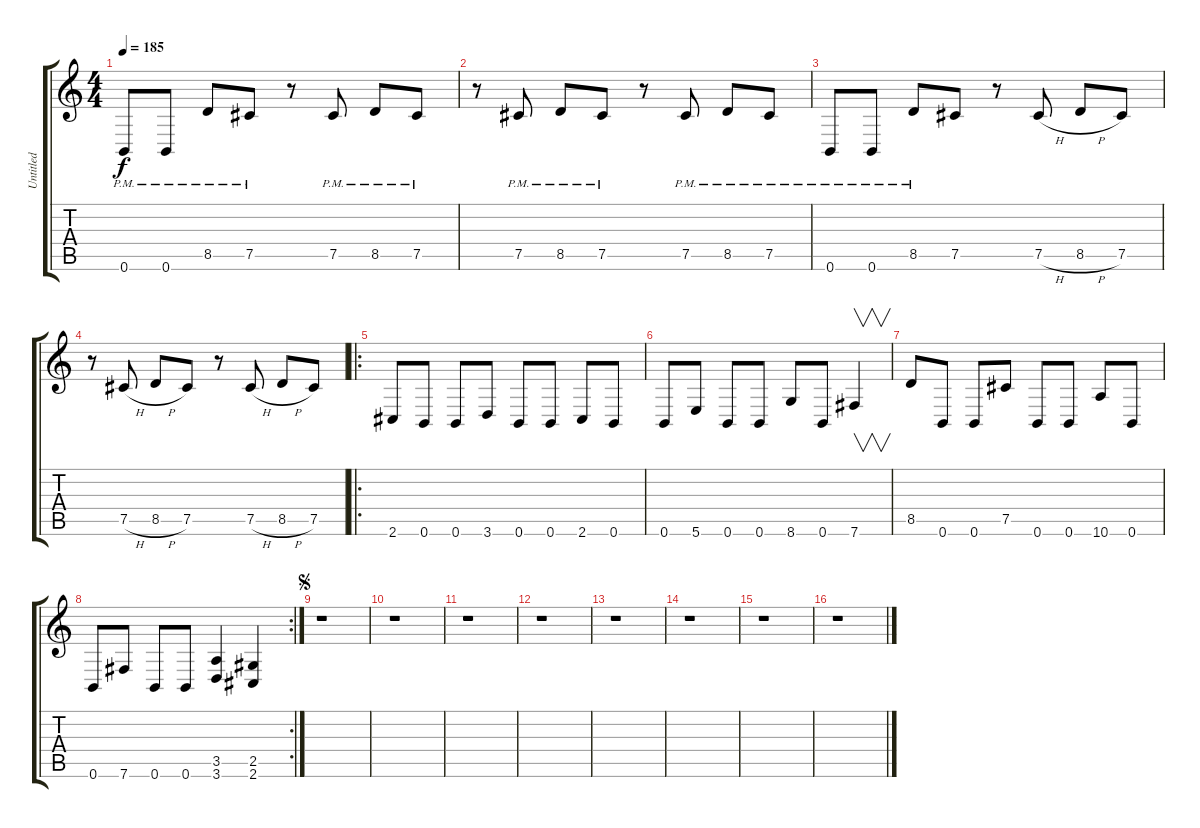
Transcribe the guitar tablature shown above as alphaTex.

\track ("Untitled" "Untitled") {instrument distortionguitar}
\staff {score tabs}
\tuning (Db4 Ab3 E3 B2 Gb2 B1) {hide}
\ts (4 4)
\tempo 185
\clef g2
\ks c
0.6{pm}.8{dy f instrument distortionguitar} 0.6{pm}.8 8.5{pm}.8 7.5{pm}.8 r.8 7.5{pm}.8 8.5{pm}.8 7.5{pm}.8 |
r.8 7.5{pm}.8 8.5{pm}.8 7.5{pm}.8 r.8 7.5{pm}.8 8.5{pm}.8 7.5{pm}.8 |
0.6{pm}.8 0.6{pm}.8 8.5{pm}.8 7.5.8 r.8 7.5{h}.8 8.5{h}.8 7.5.8 |
r.8 7.5{h}.8 8.5{h}.8 7.5.8 r.8 7.5{h}.8 8.5{h}.8 7.5.8 |
\ro
2.6.8 0.6.8 0.6.8 3.6.8 0.6.8 0.6.8 2.6.8 0.6.8 |
0.6.8 5.6.8 0.6.8 0.6.8 8.6.8 0.6.8 7.6.4{v} |
8.5.8 0.6.8 0.6.8 7.5.8 0.6.8 0.6.8 10.6.8 0.6.8 |
\rc 2
0.6.8 7.6.8 0.6.8 0.6.8 (3.5 3.6).4 (2.5 2.6).4 |
\jump segno
r.1 |
r.1 |
r.1 |
r.1 |
r.1 |
r.1 |
r.1 |
r.1
